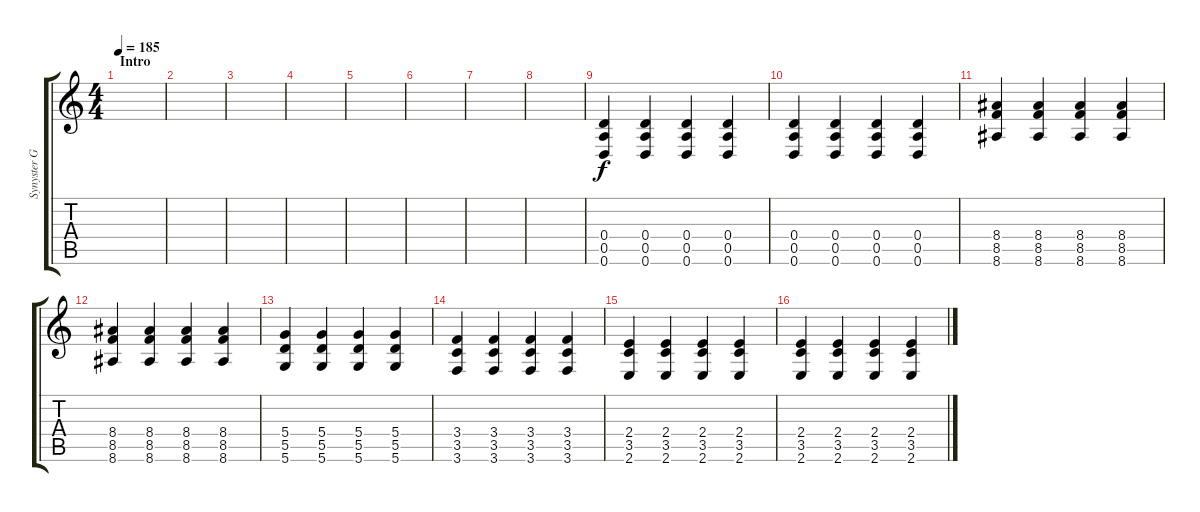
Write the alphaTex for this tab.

\track ("Synyster Gates II" "Synyster G") {instrument distortionguitar}
\staff {score tabs}
\tuning (E4 B3 G3 D3 A2 D2) {hide}
\ts (4 4)
\section ("" "Intro")
\tempo 185
\clef g2
\ks c
|
|
|
|
|
|
|
|
(0.4 0.5 0.6).4 (0.4 0.5 0.6).4 (0.4 0.5 0.6).4 (0.4 0.5 0.6).4 |
(0.4 0.5 0.6).4 (0.4 0.5 0.6).4 (0.4 0.5 0.6).4 (0.4 0.5 0.6).4 |
(8.4 8.5 8.6).4 (8.4 8.5 8.6).4 (8.4 8.5 8.6).4 (8.4 8.5 8.6).4 |
(8.4 8.5 8.6).4 (8.4 8.5 8.6).4 (8.4 8.5 8.6).4 (8.4 8.5 8.6).4 |
(5.4 5.5 5.6).4 (5.4 5.5 5.6).4 (5.4 5.5 5.6).4 (5.4 5.5 5.6).4 |
(3.4 3.5 3.6).4 (3.4 3.5 3.6).4 (3.4 3.5 3.6).4 (3.4 3.5 3.6).4 |
(2.4 3.5 2.6).4 (2.4 3.5 2.6).4 (2.4 3.5 2.6).4 (2.4 3.5 2.6).4 |
(2.4 3.5 2.6).4 (2.4 3.5 2.6).4 (2.4 3.5 2.6).4 (2.4 3.5 2.6).4
